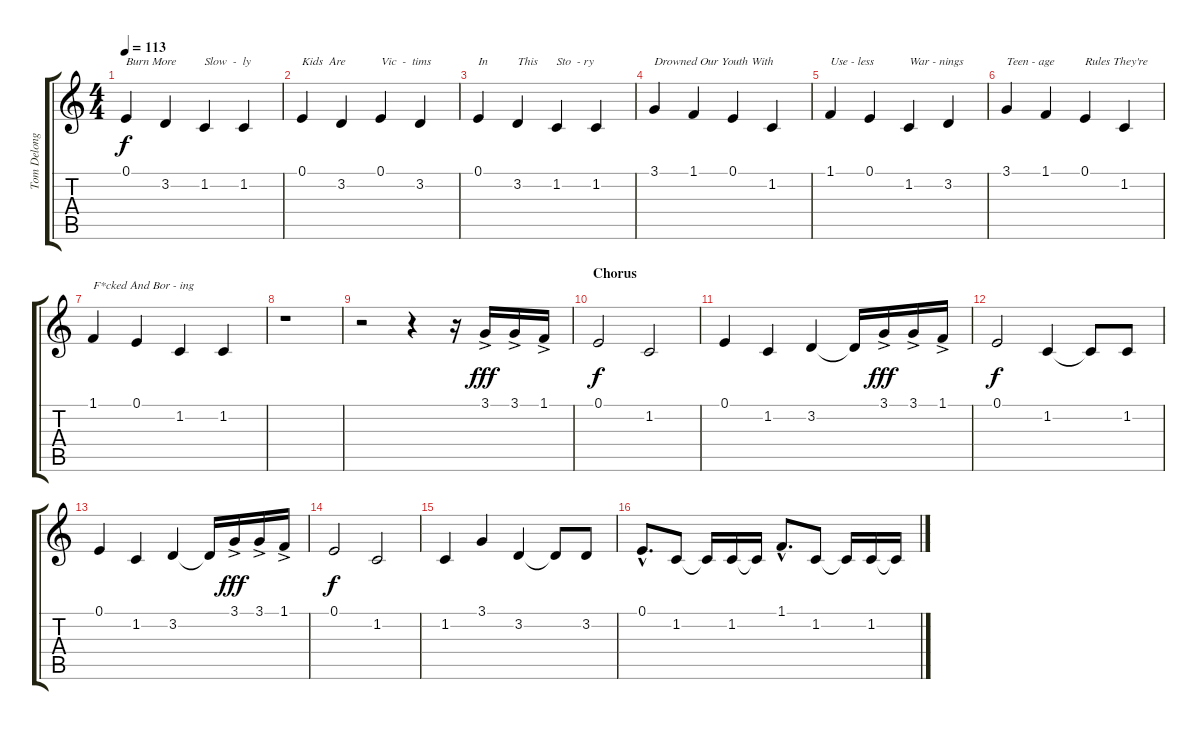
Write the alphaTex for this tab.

\track ("Tom Delonge (Vocals)" "Tom Delong") {instrument tenorsax}
\staff {score tabs}
\tuning (E4 B3 G3 D3 A2 E2) {hide}
\ts (4 4)
\tempo 113
\clef g2
\ks c
0.1.4{txt "Burn More" dy f} 3.2.4 1.2.4{txt "Slow  -  ly"} 1.2.4 |
0.1.4{txt "Kids  Are"} 3.2.4 0.1.4{txt "Vic  -  tims"} 3.2.4 |
0.1.4{txt "In"} 3.2.4{txt "This"} 1.2.4{txt "Sto  - ry"} 1.2.4 |
3.1.4{txt "Drowned Our Youth With"} 1.1.4 0.1.4 1.2.4 |
1.1.4{txt "Use - less"} 0.1.4 1.2.4{txt "War - nings"} 3.2.4 |
3.1.4{txt "Teen - age"} 1.1.4 0.1.4{txt "Rules They're"} 1.2.4 |
1.1.4{txt "F*cked And Bor - ing"} 0.1.4 1.2.4 1.2.4 |
r.1 |
r.2 r.4 r.16 3.1{ac}.16{dy fff} 3.1{ac}.16 1.1{ac}.16 |
\section ("" "Chorus")
0.1.2{dy f} 1.2.2 |
0.1.4 1.2.4 3.2.4 3.2{t}.16 3.1{ac}.16{dy fff} 3.1{ac}.16 1.1{ac}.16 |
0.1.2{dy f} 1.2.4 1.2{t}.8 1.2.8 |
0.1.4 1.2.4 3.2.4 3.2{t}.16 3.1{ac}.16{dy fff} 3.1{ac}.16 1.1{ac}.16 |
0.1.2{dy f} 1.2.2 |
1.2.4 3.1.4 3.2.4 3.2{t}.8 3.2.8 |
0.1{hac}.8{d} 1.2.8 1.2{t}.16 1.2.16 1.2{t}.16 1.1{hac}.8{d} 1.2.8 1.2{t}.16 1.2.16 1.2{t}.16
